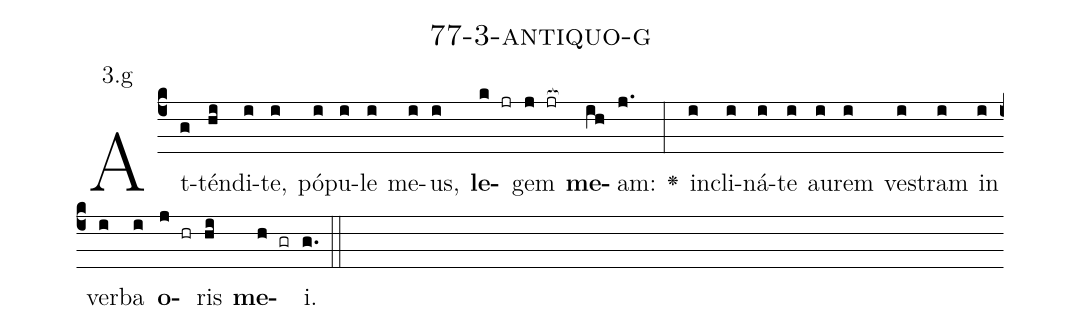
name: 77-3-antiquo-g;
annotation: 3.g;
%%
(c4)At(g)tén(hi)di(i)te,(i) pó(i)pu(i)le(i) me(i)us,(i) <b>le</b>(k jr)gem(j jr[ocb:1{]) <b>me</b>(ih[ocb:0}])am:(j.) <v>\greheightstar</v>(:) in(i)cli(i)ná(i)te(i) au(i)rem(i) ves(i)tram(i) in(i) ver(i)ba(i) <b>o</b>(j hr)ris(hi) <b>me</b>(h gr)i.(g.) (::)


%E(i) u(i) o(j) u(hi) a(h) e.(g.) (::)
